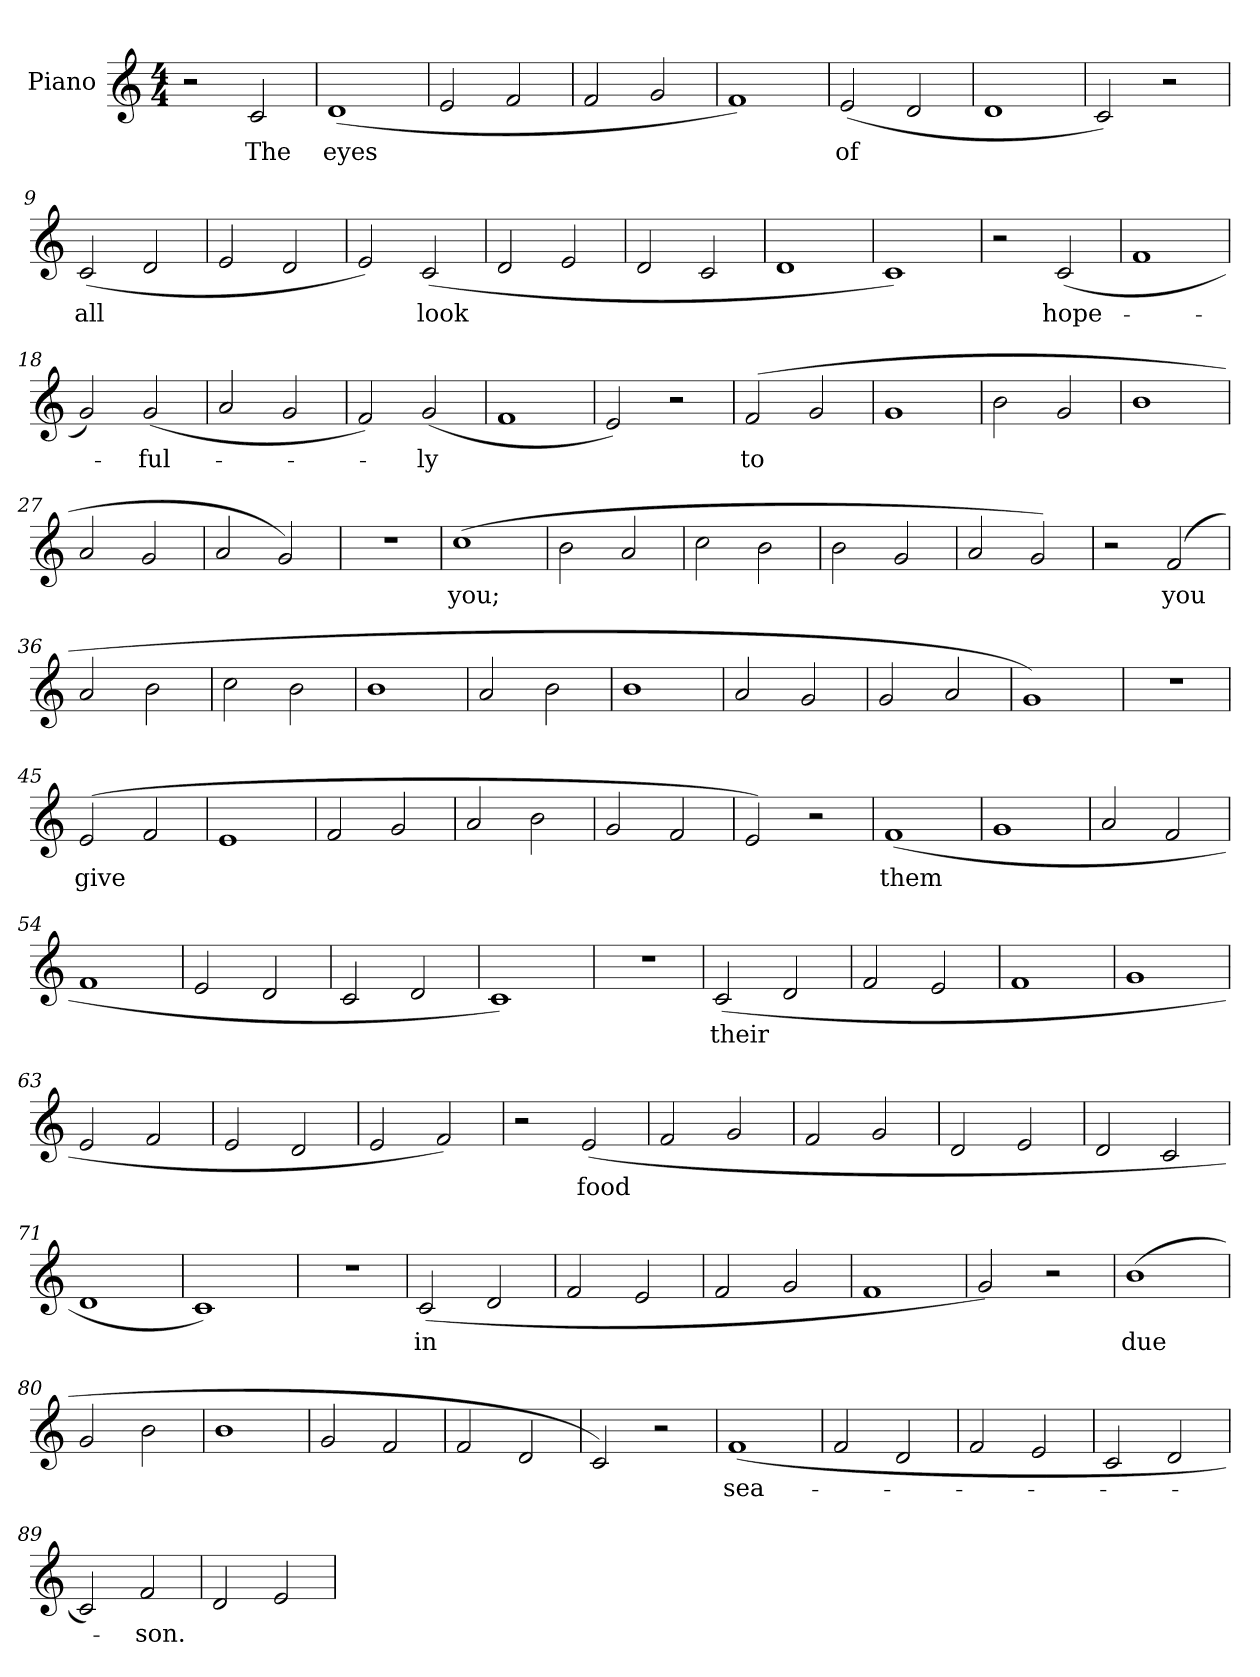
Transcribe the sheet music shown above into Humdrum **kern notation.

**kern	**text
*part1	*part1
*staff1	*staff1
*I"Piano	*
*I'Pno.	*
*clefG2	*
*k[]	*
*M4/4	*
=1	=1
2r	.
!	!LO:LY:b
2c/	The
=2	=2
!	!LO:LY:b
(>1d	eyes
=3	=3
2e/	.
2f/	.
=4	=4
2f/	.
2g/	.
=5	=5
1f)	.
=6	=6
!	!LO:LY:b
(2e/	of
2d/	.
=7	=7
1d	.
=8	=8
2c/)	.
2r	.
=9	=9
!	!LO:LY:b
(>2c/	all
2d/	.
=10	=10
2e/	.
2d/	.
!!LO:LB:g=z
=11	=11
2e/)	.
!	!LO:LY:b
(>2c/	look
=12	=12
2d/	.
2e/	.
=13	=13
2d/	.
2c/	.
=14	=14
1d	.
=15	=15
1c)	.
=16	=16
2r	.
!	!LO:LY:b
(>2c/	hope-
=17	=17
1f	.
=18	=18
2g/)	.
!	!LO:LY:b
(>2g/	-ful-
=19	=19
2a/	.
2g/	.
=20	=20
2f/)	.
!	!LO:LY:b
(2g/	-ly
=21	=21
1f	.
!!LO:LB:g=z
=22	=22
2e/)	.
2r	.
=23	=23
!	!LO:LY:b
(>2f/	to
2g/	.
=24	=24
1g	.
=25	=25
2b\	.
2g/	.
=26	=26
1b	.
=27	=27
2a/	.
2g/	.
=28	=28
2a/	.
2g/)	.
=29	=29
1r	.
=30	=30
!	!LO:LY:b
(<1cc	you;
=31	=31
2b\	.
2a/	.
=32	=32
2cc\	.
2b\	.
!!LO:LB:g=z
=33	=33
2b\	.
2g/	.
=34	=34
2a/	.
2g/)	.
=35	=35
2r	.
!	!LO:LY:b
(>2f/	you
=36	=36
2a/	.
2b\	.
=37	=37
2cc\	.
2b\	.
=38	=38
1b	.
=39	=39
2a/	.
2b\	.
=40	=40
1b	.
=41	=41
2a/	.
2g/	.
=42	=42
2g/	.
2a/	.
=43	=43
1g)	.
!!LO:LB:g=z
=44	=44
1r	.
=45	=45
!	!LO:LY:b
(>2e/	give
2f/	.
=46	=46
1e	.
=47	=47
2f/	.
2g/	.
=48	=48
2a/	.
2b\	.
=49	=49
2g/	.
2f/	.
=50	=50
2e/)	.
2r	.
=51	=51
!	!LO:LY:b
(>1f	them
=52	=52
1g	.
=53	=53
2a/	.
2f/	.
=54	=54
1f	.
!!LO:LB:g=z
=55	=55
2e/	.
2d/	.
=56	=56
2c/	.
2d/	.
=57	=57
1c)	.
=58	=58
1r	.
=59	=59
!	!LO:LY:b
(>2c/	their
2d/	.
=60	=60
2f/	.
2e/	.
=61	=61
1f	.
=62	=62
1g	.
=63	=63
2e/	.
2f/	.
=64	=64
2e/	.
2d/	.
=65	=65
2e/	.
2f/)	.
!!LO:LB:g=z
=66	=66
2r	.
!	!LO:LY:b
(>2e/	food
=67	=67
2f/	.
2g/	.
=68	=68
2f/	.
2g/	.
=69	=69
2d/	.
2e/	.
=70	=70
2d/	.
2c/	.
=71	=71
1d	.
=72	=72
1c)	.
=73	=73
1r	.
=74	=74
!	!LO:LY:b
(>2c/	in
2d/	.
=75	=75
2f/	.
2e/	.
=76	=76
2f/	.
2g/	.
!!LO:LB:g=z
=77	=77
1f	.
=78	=78
2g/)	.
2r	.
=79	=79
!	!LO:LY:b
(<1b	due
=80	=80
2g/	.
2b\	.
=81	=81
1b	.
=82	=82
2g/	.
2f/	.
=83	=83
2f/	.
2d/	.
=84	=84
2c/)	.
2r	.
=85	=85
!	!LO:LY:b
(1f	sea-
=86	=86
2f/	.
2d/	.
=87	=87
2f/	.
2e/	.
!!LO:LB:g=z
=88	=88
2c/	.
2d/	.
=89	=89
2c/)	.
!	!LO:LY:b
2f/	-son.
=90	=90
2d/	.
2e/	.
=	=
*-	*-
